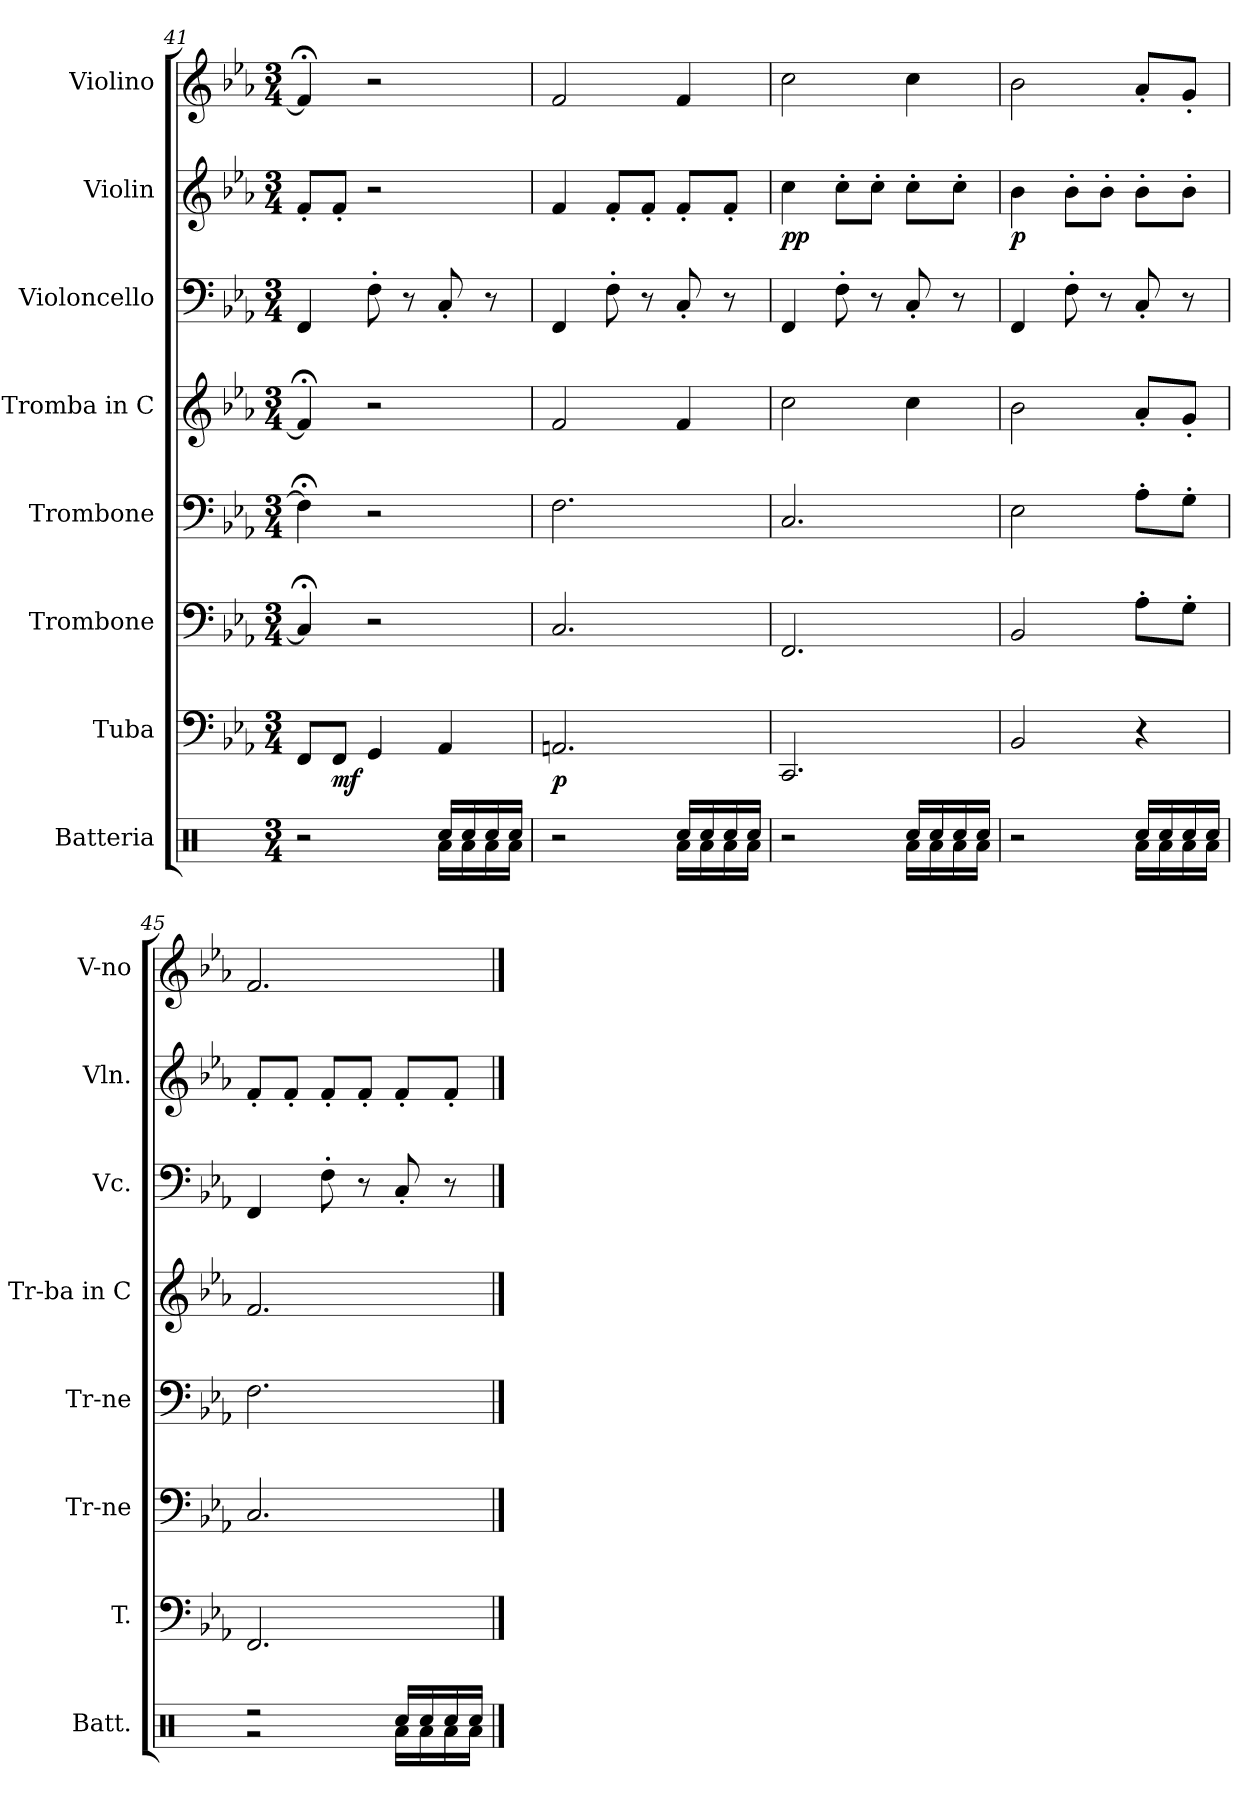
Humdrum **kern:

**kern	**kern	**dynam	**kern	**kern	**kern	**kern	**kern	**dynam	**kern
*part8	*part7	*part7	*part6	*part5	*part4	*part3	*part2	*part2	*part1
*staff8	*staff7	*staff7	*staff6	*staff5	*staff4	*staff3	*staff2	*staff2	*staff1
*I"Batteria	*I"Tuba	*	*I"Trombone	*I"Trombone	*I"Tromba in C	*I"Violoncello	*I"Violin	*	*I"Violino
*I'Batt.	*I'T.	*	*I'Tr-ne	*I'Tr-ne	*I'Tr-ba in C	*I'Vc.	*I'Vln.	*	*I'V-no
*clefX	*clefF4	*	*clefF4	*clefF4	*clefG2	*clefF4	*clefG2	*	*clefG2
*k[]	*k[b-e-a-]	*	*k[b-e-a-]	*k[b-e-a-]	*k[b-e-a-]	*k[b-e-a-]	*k[b-e-a-]	*	*k[b-e-a-]
*M3/4	*M3/4	*	*M3/4	*M3/4	*M3/4	*M3/4	*M3/4	*	*M3/4
=41	=41	=41	=41	=41	=41	=41	=41	=41	=41
*^	*	*	*	*	*	*	*	*	*
2r	2ryy	8FF/L	.	4C;</]	4F;<\]	4f;</]	4FF/	8f'/L	.	4f;</]
!	!	!	!LO:DY:b	!	!	!	!	!	!	!
.	.	8FF/J	mf	.	.	.	.	8f'/J	.	.
.	.	4GG/	.	2r	2r	2r	8F'\	2r	.	2r
.	.	.	.	.	.	.	8r	.	.	.
16Rcc/LL	16Ra\LL	4AA-/	.	.	.	.	8C'/	.	.	.
16Rcc/	16Ra\	.	.	.	.	.	.	.	.	.
16Rcc/	16Ra\	.	.	.	.	.	8r	.	.	.
16Rcc/JJ	16Ra\JJ	.	.	.	.	.	.	.	.	.
=42	=42	=42	=42	=42	=42	=42	=42	=42	=42	=42
!	!	!	!LO:DY:b	!	!	!	!	!	!	!
2r	2ryy	2.AAn/	p	2.C/	2.F\	2f/	4FF/	4f/	.	2f/
.	.	.	.	.	.	.	8F'\	8f'/L	.	.
.	.	.	.	.	.	.	8r	8f'/J	.	.
16Rcc/LL	16Ra\LL	.	.	.	.	4f/	8C'/	8f'/L	.	4f/
16Rcc/	16Ra\	.	.	.	.	.	.	.	.	.
16Rcc/	16Ra\	.	.	.	.	.	8r	8f'/J	.	.
16Rcc/JJ	16Ra\JJ	.	.	.	.	.	.	.	.	.
!!LO:PB:g=z
=43	=43	=43	=43	=43	=43	=43	=43	=43	=43	=43
!	!	!	!	!	!	!	!	!	!LO:DY:b	!
2r	2ryy	2.CC/	.	2.FF/	2.C/	2cc\	4FF/	4cc\	pp	2cc\
.	.	.	.	.	.	.	8F'\	8cc'\L	.	.
.	.	.	.	.	.	.	8r	8cc'\J	.	.
16Rcc/LL	16Ra\LL	.	.	.	.	4cc\	8C'/	8cc'\L	.	4cc\
16Rcc/	16Ra\	.	.	.	.	.	.	.	.	.
16Rcc/	16Ra\	.	.	.	.	.	8r	8cc'\J	.	.
16Rcc/JJ	16Ra\JJ	.	.	.	.	.	.	.	.	.
=44	=44	=44	=44	=44	=44	=44	=44	=44	=44	=44
!	!	!	!	!	!	!	!	!	!LO:DY:b	!
2r	2ryy	2BB-/	.	2BB-/	2E-\	2b-\	4FF/	4b-\	p	2b-\
.	.	.	.	.	.	.	8F'\	8b-'\L	.	.
.	.	.	.	.	.	.	8r	8b-'\J	.	.
16Rcc/LL	16Ra\LL	4r	.	8A-'\L	8A-'\L	8a-'/L	8C'/	8b-'\L	.	8a-'/L
16Rcc/	16Ra\	.	.	.	.	.	.	.	.	.
16Rcc/	16Ra\	.	.	8G'\J	8G'\J	8g'/J	8r	8b-'\J	.	8g'/J
16Rcc/JJ	16Ra\JJ	.	.	.	.	.	.	.	.	.
=45	=45	=45	=45	=45	=45	=45	=45	=45	=45	=45
2r	2r	2.FF/	.	2.C/	2.F\	2.f/	4FF/	8f'/L	.	2.f/
.	.	.	.	.	.	.	.	8f'/J	.	.
.	.	.	.	.	.	.	8F'\	8f'/L	.	.
.	.	.	.	.	.	.	8r	8f'/J	.	.
16Rcc/LL	16Ra\LL	.	.	.	.	.	8C'/	8f'/L	.	.
16Rcc/	16Ra\	.	.	.	.	.	.	.	.	.
16Rcc/	16Ra\	.	.	.	.	.	8r	8f'/J	.	.
16Rcc/JJ	16Ra\JJ	.	.	.	.	.	.	.	.	.
*v	*v	*	*	*	*	*	*	*	*	*
==	==	==	==	==	==	==	==	==	==
*-	*-	*-	*-	*-	*-	*-	*-	*-	*-
